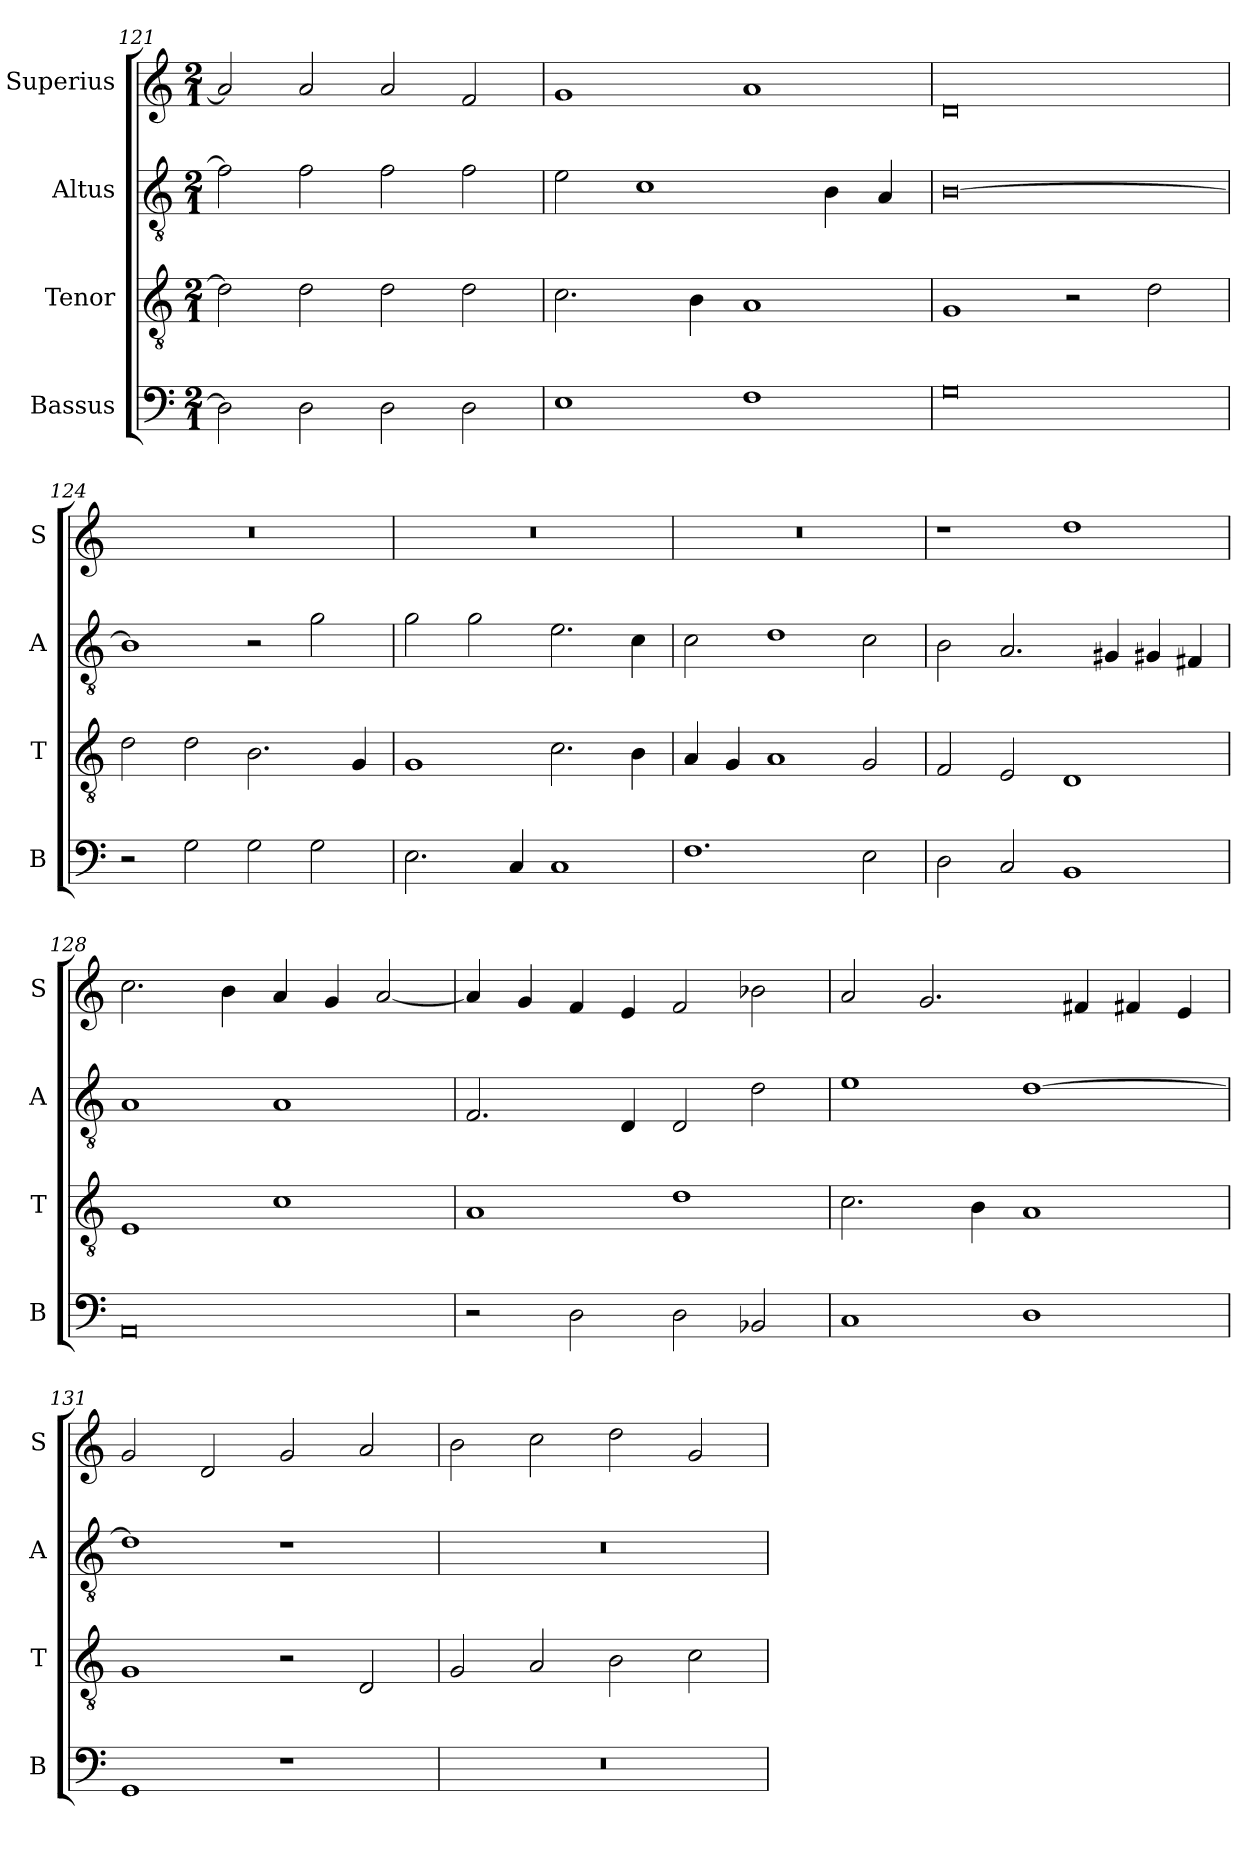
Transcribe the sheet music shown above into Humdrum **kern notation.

**kern	**kern	**kern	**kern
*part4	*part3	*part2	*part1
*staff4	*staff3	*staff2	*staff1
*I"Bassus	*I"Tenor	*I"Altus	*I"Superius
*I'B	*I'T	*I'A	*I'S
*clefF4	*clefGv2	*clefGv2	*clefG2
*k[]	*k[]	*k[]	*k[]
*M2/1	*M2/1	*M2/1	*M2/1
=121	=121	=121	=121
2D\]	2d\]	2f\]	2a/]
2D\	2d\	2f\	2a/
2D\	2d\	2f\	2a/
2D\	2d\	2f\	2f/
=122	=122	=122	=122
1E	2.c\	2e\	1g
.	.	1c	.
.	4B\	.	.
1F	1A	.	1a
.	.	4B\	.
.	.	4A/	.
=123	=123	=123	=123
0G	1G	[0B	0d
.	2r	.	.
.	2d\	.	.
=124	=124	=124	=124
2r	2d\	1B]	0r
2G\	2d\	.	.
2G\	2.B\	2r	.
2G\	.	2g\	.
.	4G/	.	.
=125	=125	=125	=125
2.E\	1G	2g\	0r
.	.	2g\	.
4C/	.	.	.
1C	2.c\	2.e\	.
.	4B\	4c\	.
=126	=126	=126	=126
1.F	4A/	2c\	0r
.	4G/	.	.
.	1A	1d	.
2E\	2G/	2c\	.
=127	=127	=127	=127
2D\	2F/	2B\	1r
2C/	2E/	2.A/	.
1BB	1D	.	1dd
.	.	4G#X/	.
.	.	4G#X/	.
.	.	4F#X/	.
=128	=128	=128	=128
0AA	1E	1A	2.cc\
.	.	.	4b\
.	1c	1A	4a/
.	.	.	4g/
.	.	.	[2a/
=129	=129	=129	=129
2r	1A	2.F/	4a/]
.	.	.	4g/
2D\	.	.	4f/
.	.	4D/	4e/
2D\	1d	2D/	2f/
2BB-X/	.	2d\	2b-X\
=130	=130	=130	=130
1C	2.c\	1e	2a/
.	.	.	2.g/
.	4B\	.	.
1D	1A	[1d	.
.	.	.	4f#X/
.	.	.	4f#X/
.	.	.	4e/
=131	=131	=131	=131
1GG	1G	1d]	2g/
.	.	.	2d/
1r	2r	1r	2g/
.	2D/	.	2a/
=132	=132	=132	=132
0r	2G/	0r	2b\
.	2A/	.	2cc\
.	2B\	.	2dd\
.	2c\	.	2g/
=	=	=	=
*-	*-	*-	*-
